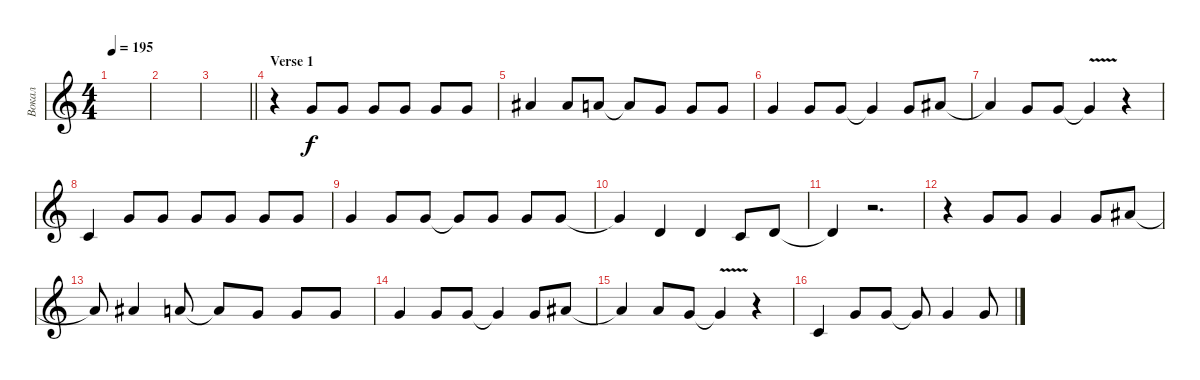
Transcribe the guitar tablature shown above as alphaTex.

\track ("Вокал" "Вокал") {instrument trumpet}
\staff {score}
\tuning (E4 B3 G3 D3 A2 E2) {hide}
\ts (4 4)
\tempo 195
\clef g2
\ks c
|
|
\barLineRight lightlight
|
\section ("" "Verse 1")
r.4 3.1.8 3.1.8 3.1.8 3.1.8 3.1.8 3.1.8 |
6.1.4 6.1.8 5.1.8 5.1{t}.8 3.1.8 3.1.8 3.1.8 |
3.1.4 3.1.8 3.1.8 3.1{t}.4 3.1.8 6.1.8 |
6.1{t}.4 3.1.8 3.1.8 3.1{v t}.4 r.4 |
1.2.4 3.1.8 3.1.8 3.1.8 3.1.8 3.1.8 3.1.8 |
3.1.4 3.1.8 3.1.8 3.1{t}.8 3.1.8 3.1.8 3.1.8 |
3.1{t}.4 3.2.4 3.2.4 1.2.8 3.2.8 |
3.2{t}.4 r.2{d} |
r.4 3.1.8 3.1.8 3.1.4 3.1.8 6.1.8 |
6.1{t}.8 6.1.4 5.1.8 5.1{t}.8 3.1.8 3.1.8 3.1.8 |
3.1.4 3.1.8 3.1.8 3.1{t}.4 3.1.8 6.1.8 |
6.1{t}.4 5.1.8 3.1.8 3.1{v t}.4 r.4 |
1.2.4 3.1.8 3.1.8 3.1{t}.8 3.1.4 3.1.8
